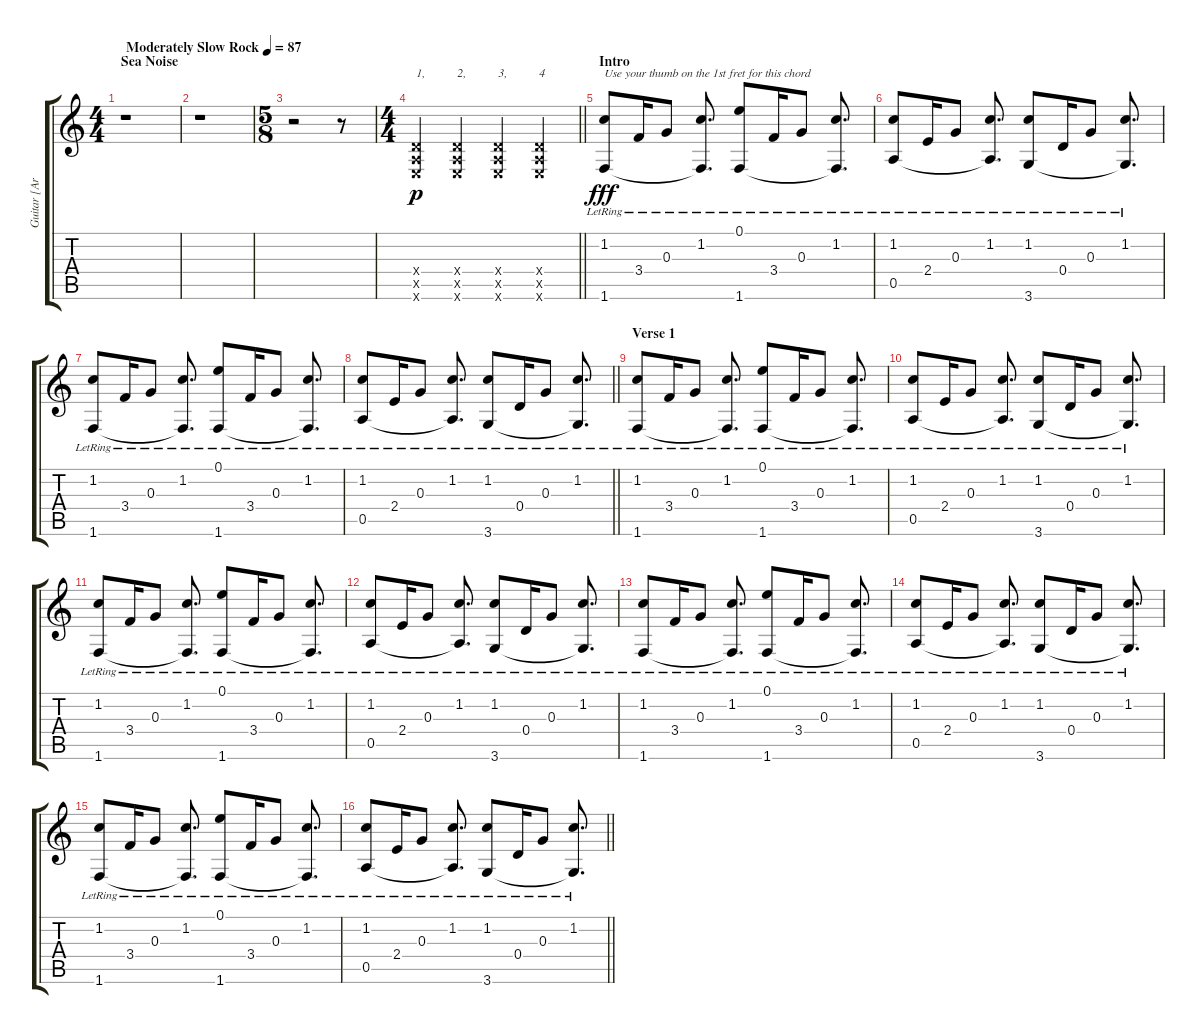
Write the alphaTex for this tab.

\track ("Guitar [Arpeggio]" "Guitar [Ar") {instrument acousticguitarsteel}
\staff {score tabs}
\tuning (E4 B3 G3 D3 A2 E2) {hide}
\ts (4 4)
\section ("" "Sea Noise")
\tempo (87 "Moderately Slow Rock")
\clef g2
\ks c
r.1{dy p instrument acousticguitarsteel} |
r.1 |
\ts (5 8)
r.2 r.8 |
\ts (4 4)
\barLineRight lightlight
(0.4{x} 0.5{x} 0.6{x}).4{txt "1,"} (0.4{x} 0.5{x} 0.6{x}).4{txt "2,"} (0.4{x} 0.5{x} 0.6{x}).4{txt "3,"} (0.4{x} 0.5{x} 0.6{x}).4{txt "4"} |
\section ("" "Intro")
(1.2{lr} 1.6{lr}).8{txt "Use your thumb on the 1st fret for this chord" dy fff} 3.4{lr}.16 0.3{lr}.8 (1.2{lr} 1.6{t}).8{d} (0.1 1.6{lr}).8 3.4{lr}.16 0.3{lr}.8 (1.2{lr} 1.6{t}).8{d} |
(1.2{lr} 0.5).8 2.4{lr}.16 0.3{lr}.8 (1.2{lr} 0.5{t}).8{d} (1.2 3.6{lr}).8 0.4{lr}.16 0.3{lr}.8 (1.2{lr} 3.6{t}).8{d} |
(1.2{lr} 1.6{lr}).8 3.4{lr}.16 0.3{lr}.8 (1.2{lr} 1.6{t}).8{d} (0.1 1.6{lr}).8 3.4{lr}.16 0.3{lr}.8 (1.2{lr} 1.6{t}).8{d} |
\barLineRight lightlight
(1.2{lr} 0.5).8 2.4{lr}.16 0.3{lr}.8 (1.2{lr} 0.5{t}).8{d} (1.2 3.6{lr}).8 0.4{lr}.16 0.3{lr}.8 (1.2{lr} 3.6{t}).8{d} |
\section ("" "Verse 1")
(1.2{lr} 1.6{lr}).8 3.4{lr}.16 0.3{lr}.8 (1.2{lr} 1.6{t}).8{d} (0.1 1.6{lr}).8 3.4{lr}.16 0.3{lr}.8 (1.2{lr} 1.6{t}).8{d} |
(1.2{lr} 0.5).8 2.4{lr}.16 0.3{lr}.8 (1.2{lr} 0.5{t}).8{d} (1.2 3.6{lr}).8 0.4{lr}.16 0.3{lr}.8 (1.2{lr} 3.6{t}).8{d} |
(1.2{lr} 1.6{lr}).8 3.4{lr}.16 0.3{lr}.8 (1.2{lr} 1.6{t}).8{d} (0.1 1.6{lr}).8 3.4{lr}.16 0.3{lr}.8 (1.2{lr} 1.6{t}).8{d} |
(1.2{lr} 0.5).8 2.4{lr}.16 0.3{lr}.8 (1.2{lr} 0.5{t}).8{d} (1.2 3.6{lr}).8 0.4{lr}.16 0.3{lr}.8 (1.2{lr} 3.6{t}).8{d} |
(1.2{lr} 1.6{lr}).8 3.4{lr}.16 0.3{lr}.8 (1.2{lr} 1.6{t}).8{d} (0.1 1.6{lr}).8 3.4{lr}.16 0.3{lr}.8 (1.2{lr} 1.6{t}).8{d} |
(1.2{lr} 0.5).8 2.4{lr}.16 0.3{lr}.8 (1.2{lr} 0.5{t}).8{d} (1.2 3.6{lr}).8 0.4{lr}.16 0.3{lr}.8 (1.2{lr} 3.6{t}).8{d} |
(1.2{lr} 1.6{lr}).8 3.4{lr}.16 0.3{lr}.8 (1.2{lr} 1.6{t}).8{d} (0.1 1.6{lr}).8 3.4{lr}.16 0.3{lr}.8 (1.2{lr} 1.6{t}).8{d} |
\barLineRight lightlight
(1.2{lr} 0.5).8 2.4{lr}.16 0.3{lr}.8 (1.2{lr} 0.5{t}).8{d} (1.2 3.6{lr}).8 0.4{lr}.16 0.3{lr}.8 (1.2{lr} 3.6{t}).8{d}
